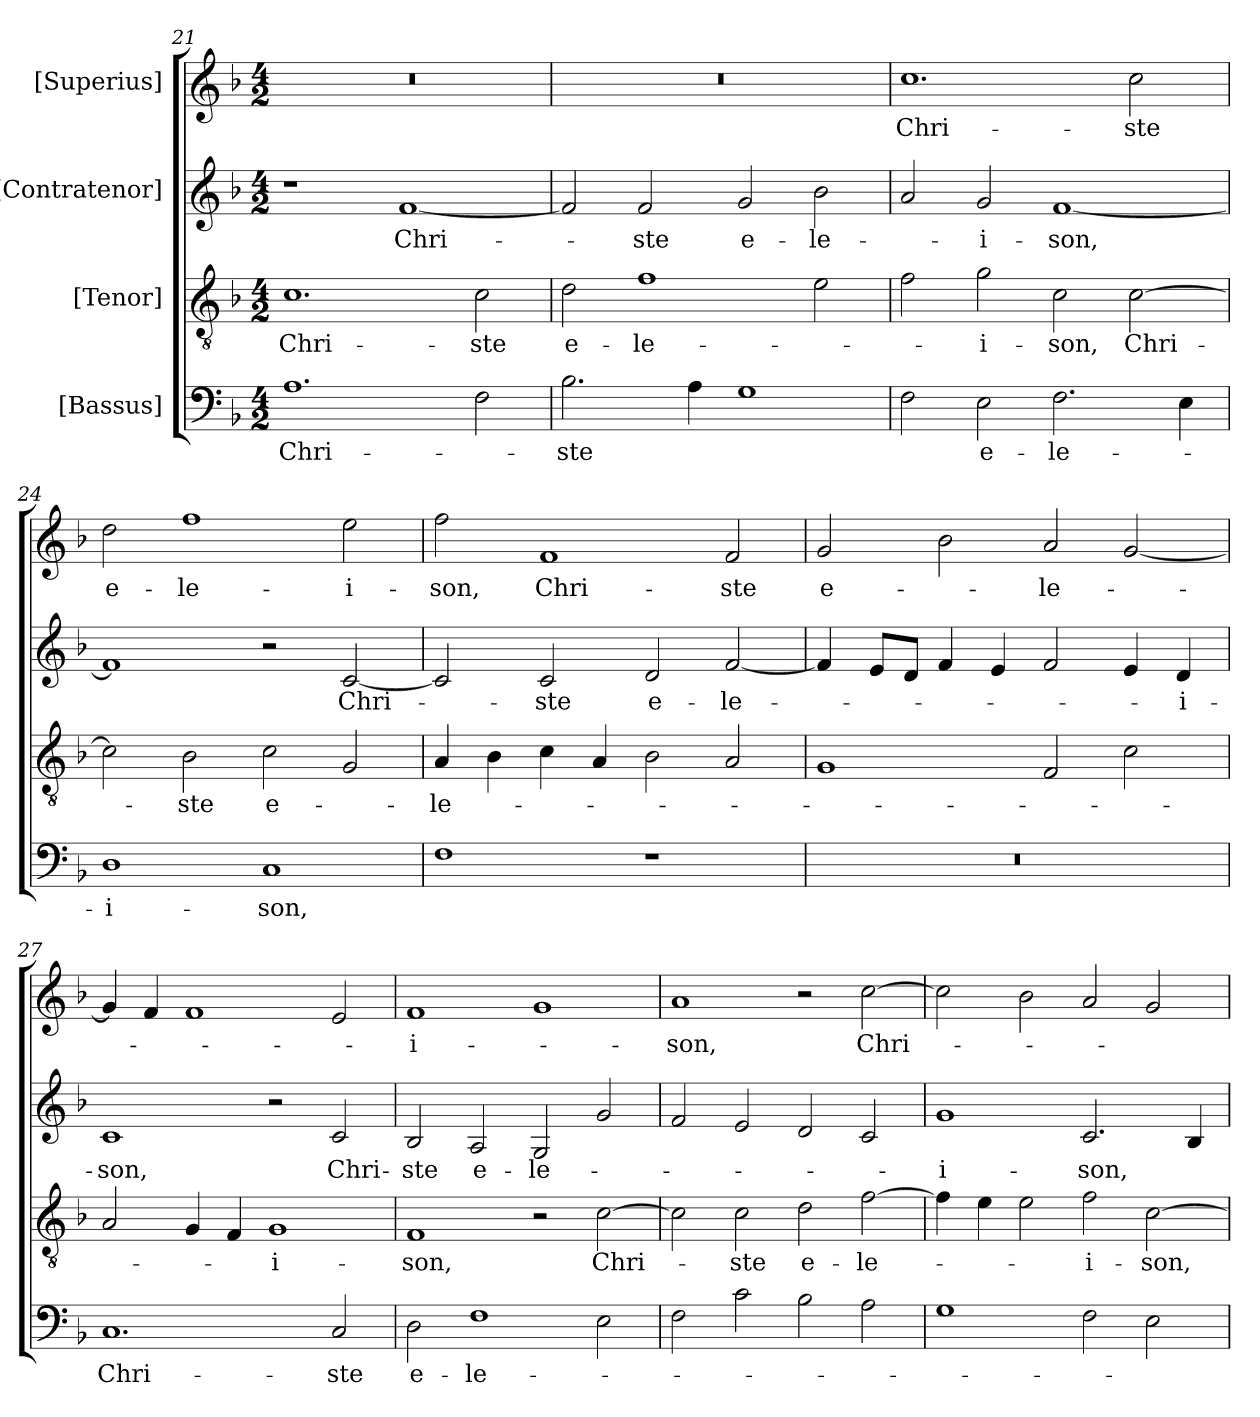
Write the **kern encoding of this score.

**kern	**text	**kern	**text	**kern	**text	**kern	**text
*part4	*part4	*part3	*part3	*part2	*part2	*part1	*part1
*staff4	*staff4	*staff3	*staff3	*staff2	*staff2	*staff1	*staff1
*I"[Bassus]	*	*I"[Tenor]	*	*I"[Contratenor]	*	*I"[Superius]	*
*clefF4	*	*clefGv2	*	*clefG2	*	*clefG2	*
*k[b-]	*	*k[b-]	*	*k[b-]	*	*k[b-]	*
*M4/2	*	*M4/2	*	*M4/2	*	*M4/2	*
=21	=21	=21	=21	=21	=21	=21	=21
1.A\	Chri-	1.c\	Chri-	1r	.	0r	.
.	.	.	.	[1f/	Chri-	.	.
2F\	.	2c\	-ste	.	.	.	.
=22	=22	=22	=22	=22	=22	=22	=22
2.B-\	-ste	2d\	e-	2f/]	.	0r	.
.	.	1f\	-le-	2f/	-ste	.	.
4A\	.	.	.	.	.	.	.
1G\	.	.	.	2g/	e-	.	.
.	.	2e\	.	2b-\	-le-	.	.
=23	=23	=23	=23	=23	=23	=23	=23
2F\	.	2f\	.	2a/	.	1.cc\	Chri-
2E\	e-	2g\	-i-	2g/	-i-	.	.
2.F\	-le-	2c\	-son,	[1f/	-son,	.	.
.	.	[2c\	Chri-	.	.	2cc\	-ste
4E\	.	.	.	.	.	.	.
=24	=24	=24	=24	=24	=24	=24	=24
1D\	-i-	2c\]	.	1f/]	.	2dd\	e-
.	.	2B-\	-ste	.	.	1ff\	-le-
1C/	-son,	2c\	e-	2r	.	.	.
.	.	2G/	.	[2c/	Chri-	2ee\	-i-
=25	=25	=25	=25	=25	=25	=25	=25
1F\	.	4A/	-le-	2c/]	.	2ff\	-son,
.	.	4B-\	.	.	.	.	.
.	.	4c\	.	2c/	-ste	1f/	Chri-
.	.	4A/	.	.	.	.	.
1r	.	2B-\	.	2d/	e-	.	.
.	.	2A/	.	[2f/	-le-	2f/	-ste
=26	=26	=26	=26	=26	=26	=26	=26
0r	.	1G/	.	4f/]	.	2g/	e-
.	.	.	.	8e/L	.	.	.
.	.	.	.	8d/J	.	.	.
.	.	.	.	4f/	.	2b-\	.
.	.	.	.	4e/	.	.	.
.	.	2F/	.	2f/	.	2a/	-le-
.	.	2c\	.	4e/	.	[2g/	.
.	.	.	.	4d/	-i-	.	.
=27	=27	=27	=27	=27	=27	=27	=27
1.C/	Chri-	2A/	.	1c/	-son,	4g/]	.
.	.	.	.	.	.	4f/	.
.	.	4G/	.	.	.	1f/	.
.	.	4F/	.	.	.	.	.
.	.	1G/	-i-	2r	.	.	.
2C/	-ste	.	.	2c/	Chri-	2e/	.
=28	=28	=28	=28	=28	=28	=28	=28
2D\	e-	1F/	-son,	2B-/	-ste	1f/	-i-
1F\	-le-	.	.	2A/	e-	.	.
.	.	2r	.	2G/	-le-	1g/	.
2E\	.	[2c\	Chri-	2g/	.	.	.
=29	=29	=29	=29	=29	=29	=29	=29
2F\	.	2c\]	.	2f/	.	1a/	-son,
2c\	.	2c\	-ste	2e/	.	.	.
2B-\	.	2d\	e-	2d/	.	2r	.
2A\	.	[2f\	-le-	2c/	.	[2cc\	Chri-
=30	=30	=30	=30	=30	=30	=30	=30
1G\	.	4f\]	.	1g/	-i-	2cc\]	.
.	.	4e\	.	.	.	.	.
.	.	2e\	.	.	.	2b-\	.
2F\	.	2f\	-i-	2.c/	-son,	2a/	.
2E\	.	[2c\	-son,	.	.	2g/	.
.	.	.	.	4B-/	.	.	.
=	=	=	=	=	=	=	=
*-	*-	*-	*-	*-	*-	*-	*-
